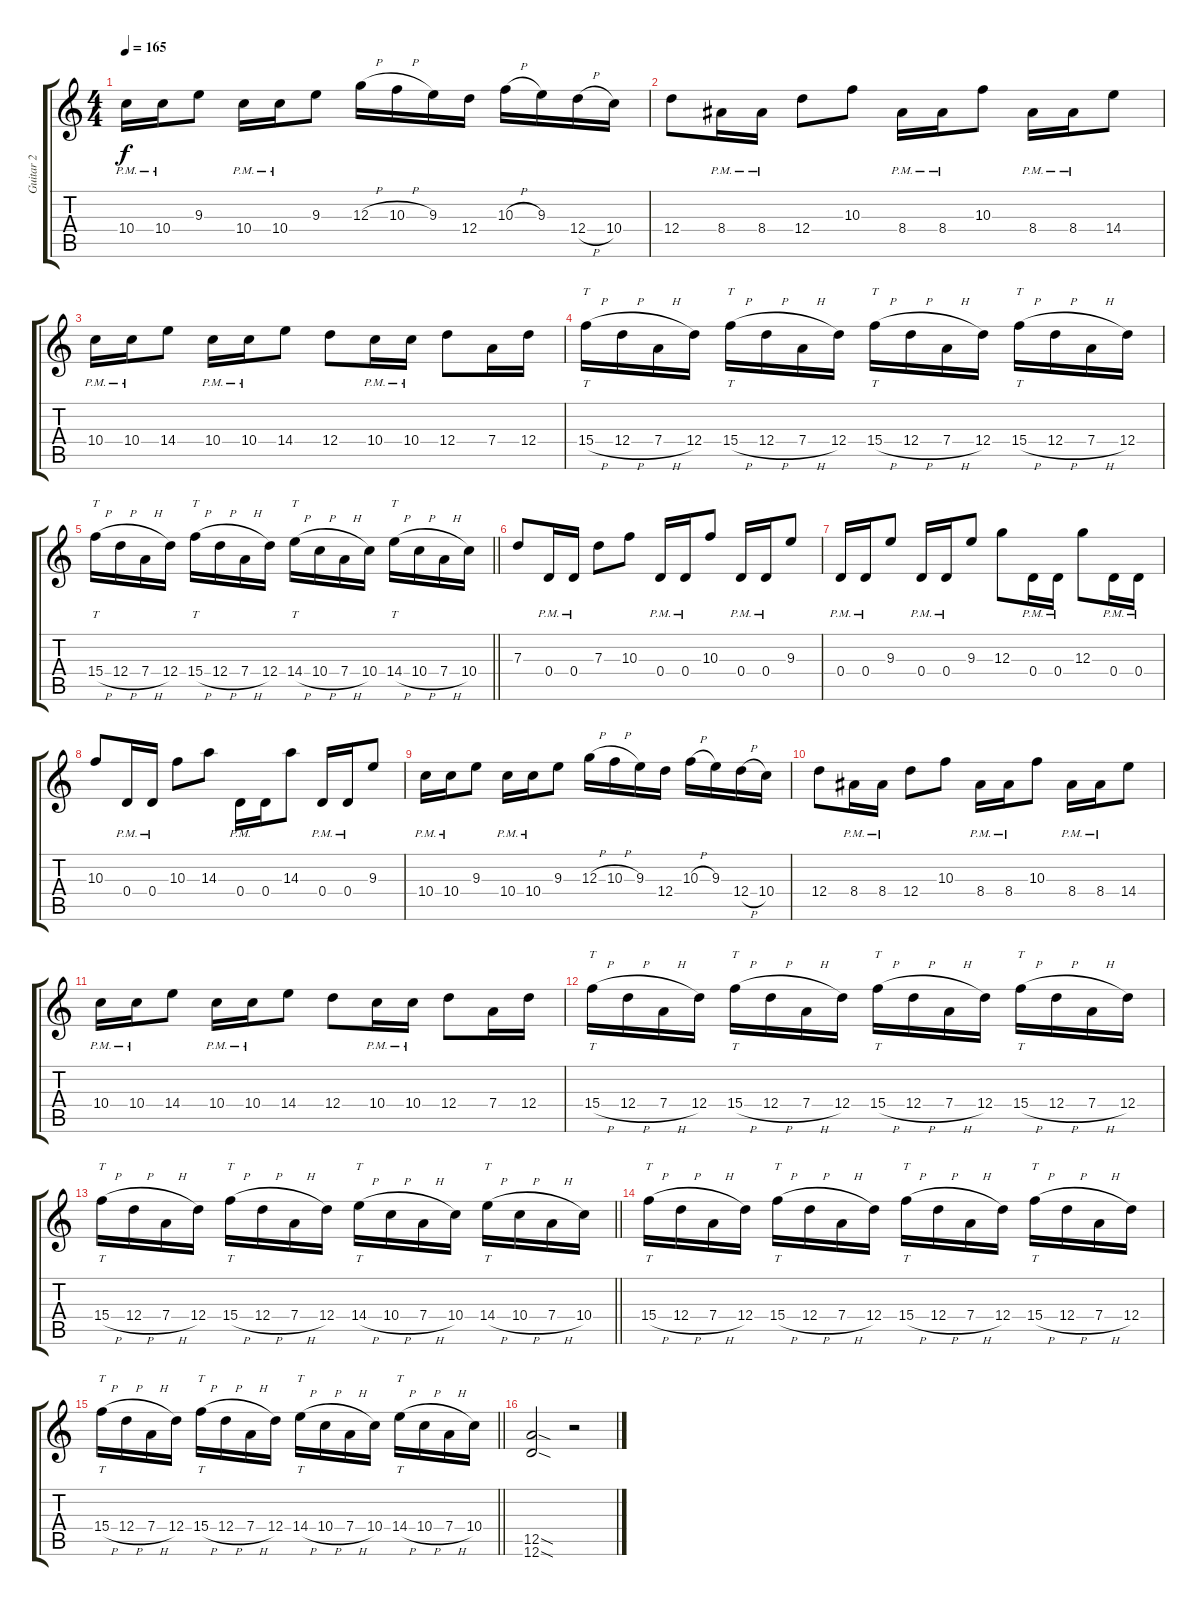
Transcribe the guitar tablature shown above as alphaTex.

\track ("Guitar 2" "Guitar 2") {instrument distortionguitar}
\staff {score tabs}
\tuning (E4 B3 G3 D3 A2 D2) {hide}
\ts (4 4)
\tempo 165
\clef g2
\ks c
10.4{pm}.16{dy f} 10.4{pm}.16 9.3.8 10.4{pm}.16 10.4{pm}.16 9.3.8 12.3{h}.16 10.3{h}.16 9.3.16 12.4.16 10.3{h}.16 9.3.16 12.4{h}.16 10.4.16 |
12.4.8 8.4{pm}.16 8.4{pm}.16 12.4.8 10.3.8 8.4{pm}.16 8.4{pm}.16 10.3.8 8.4{pm}.16 8.4{pm}.16 14.4.8 |
10.4{pm}.16 10.4{pm}.16 14.4.8 10.4{pm}.16 10.4{pm}.16 14.4.8 12.4.8 10.4{pm}.16 10.4{pm}.16 12.4.8 7.4.16 12.4.16 |
15.4{h}.16{tt} 12.4{h}.16 7.4{h}.16 12.4.16 15.4{h}.16{tt} 12.4{h}.16 7.4{h}.16 12.4.16 15.4{h}.16{tt} 12.4{h}.16 7.4{h}.16 12.4.16 15.4{h}.16{tt} 12.4{h}.16 7.4{h}.16 12.4.16 |
\barLineRight lightlight
15.4{h}.16{tt} 12.4{h}.16 7.4{h}.16 12.4.16 15.4{h}.16{tt} 12.4{h}.16 7.4{h}.16 12.4.16 14.4{h}.16{tt} 10.4{h}.16 7.4{h}.16 10.4.16 14.4{h}.16{tt} 10.4{h}.16 7.4{h}.16 10.4.16 |
7.3.8 0.4{pm}.16 0.4{pm}.16 7.3.8 10.3.8 0.4{pm}.16 0.4{pm}.16 10.3.8 0.4{pm}.16 0.4{pm}.16 9.3.8 |
0.4{pm}.16 0.4{pm}.16 9.3.8 0.4{pm}.16 0.4{pm}.16 9.3.8 12.3.8 0.4{pm}.16 0.4{pm}.16 12.3.8 0.4{pm}.16 0.4{pm}.16 |
10.3.8 0.4{pm}.16 0.4{pm}.16 10.3.8 14.3.8 0.4{pm}.16 0.4.16 14.3.8 0.4{pm}.16 0.4{pm}.16 9.3.8 |
10.4{pm}.16 10.4{pm}.16 9.3.8 10.4{pm}.16 10.4{pm}.16 9.3.8 12.3{h}.16 10.3{h}.16 9.3.16 12.4.16 10.3{h}.16 9.3.16 12.4{h}.16 10.4.16 |
12.4.8 8.4{pm}.16 8.4{pm}.16 12.4.8 10.3.8 8.4{pm}.16 8.4{pm}.16 10.3.8 8.4{pm}.16 8.4{pm}.16 14.4.8 |
10.4{pm}.16 10.4{pm}.16 14.4.8 10.4{pm}.16 10.4{pm}.16 14.4.8 12.4.8 10.4{pm}.16 10.4{pm}.16 12.4.8 7.4.16 12.4.16 |
15.4{h}.16{tt} 12.4{h}.16 7.4{h}.16 12.4.16 15.4{h}.16{tt} 12.4{h}.16 7.4{h}.16 12.4.16 15.4{h}.16{tt} 12.4{h}.16 7.4{h}.16 12.4.16 15.4{h}.16{tt} 12.4{h}.16 7.4{h}.16 12.4.16 |
\barLineRight lightlight
15.4{h}.16{tt} 12.4{h}.16 7.4{h}.16 12.4.16 15.4{h}.16{tt} 12.4{h}.16 7.4{h}.16 12.4.16 14.4{h}.16{tt} 10.4{h}.16 7.4{h}.16 10.4.16 14.4{h}.16{tt} 10.4{h}.16 7.4{h}.16 10.4.16 |
15.4{h}.16{tt} 12.4{h}.16 7.4{h}.16 12.4.16 15.4{h}.16{tt} 12.4{h}.16 7.4{h}.16 12.4.16 15.4{h}.16{tt} 12.4{h}.16 7.4{h}.16 12.4.16 15.4{h}.16{tt} 12.4{h}.16 7.4{h}.16 12.4.16 |
\barLineRight lightlight
15.4{h}.16{tt} 12.4{h}.16 7.4{h}.16 12.4.16 15.4{h}.16{tt} 12.4{h}.16 7.4{h}.16 12.4.16 14.4{h}.16{tt} 10.4{h}.16 7.4{h}.16 10.4.16 14.4{h}.16{tt} 10.4{h}.16 7.4{h}.16 10.4.16 |
(12.5{sod} 12.6{sod}).2{balance 8} r.2
